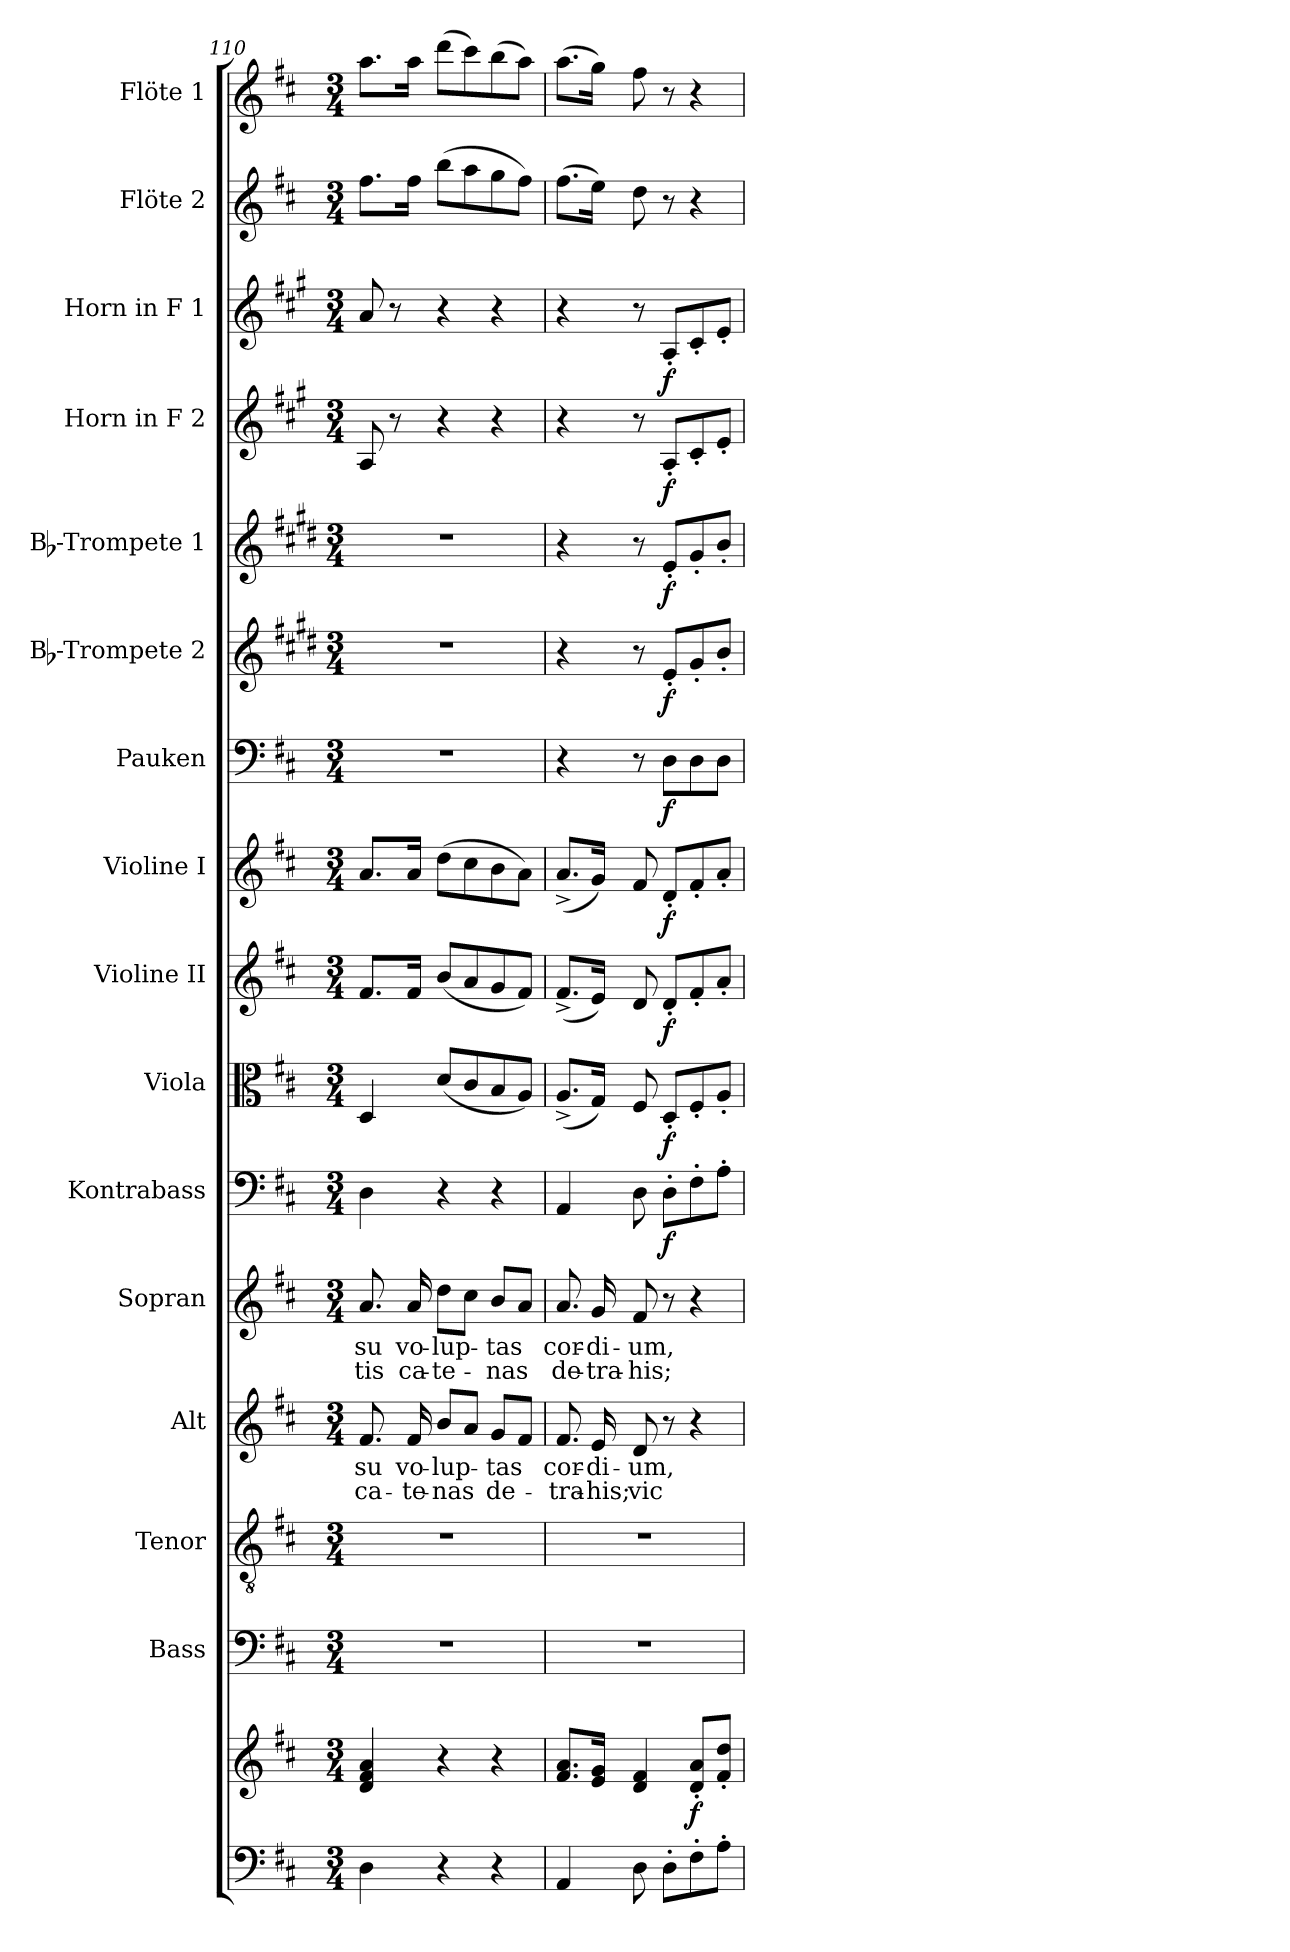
**kern	**kern	**dynam	**kern	**kern	**kern	**text	**text	**kern	**text	**text	**kern	**dynam	**kern	**dynam	**kern	**dynam	**kern	**dynam	**kern	**dynam	**kern	**dynam	**kern	**dynam	**kern	**dynam	**kern	**dynam	**kern	**kern
*part16	*part16	*part16	*part15	*part14	*part13	*part13	*part13	*part12	*part12	*part12	*part11	*part11	*part10	*part10	*part9	*part9	*part8	*part8	*part7	*part7	*part6	*part6	*part5	*part5	*part4	*part4	*part3	*part3	*part2	*part1
*staff17	*staff16	*staff16/17	*staff15	*staff14	*staff13	*staff13	*staff13	*staff12	*staff12	*staff12	*staff11	*staff11	*staff10	*staff10	*staff9	*staff9	*staff8	*staff8	*staff7	*staff7	*staff6	*staff6	*staff5	*staff5	*staff4	*staff4	*staff3	*staff3	*staff2	*staff1
*	*	*	*I"Bass	*I"Tenor	*I"Alt	*	*	*I"Sopran	*	*	*I"Kontrabass	*	*I"Viola	*	*I"Violine II	*	*I"Violine I	*	*I"Pauken	*	*I"Bb-Trompete 2	*	*I"Bb-Trompete 1	*	*I"Horn in F 2	*	*I"Horn in F 1	*	*I"Flöte 2	*I"Flöte 1
*	*	*	*I'B.	*I'T.	*I'A.	*	*	*I'S.	*	*	*I'Kb.	*	*I'Vla.	*	*I'Vl. II	*	*I'Vl. I	*	*I'Pk.	*	*I'Bb Trp. 2	*	*I'Bb Trp. 1	*	*	*	*	*	*I'Fl. 2	*I'Fl. 1
*clefF4	*clefG2	*	*clefF4	*clefGv2	*clefG2	*	*	*clefG2	*	*	*clefF4	*	*clefC3	*	*clefG2	*	*clefG2	*	*clefF4	*	*clefG2	*	*clefG2	*	*clefG2	*	*clefG2	*	*clefG2	*clefG2
*	*	*	*	*	*	*	*	*	*	*	*ITrd7c12	*	*	*	*	*	*	*	*	*	*ITrd1c2	*	*ITrd1c2	*	*ITrd4c7	*	*ITrd4c7	*	*	*
*k[f#c#]	*k[f#c#]	*	*k[f#c#]	*k[f#c#]	*k[f#c#]	*	*	*k[f#c#]	*	*	*k[f#c#]	*	*k[f#c#]	*	*k[f#c#]	*	*k[f#c#]	*	*k[f#c#]	*	*k[f#c#]	*	*k[f#c#]	*	*k[f#c#]	*	*k[f#c#]	*	*k[f#c#]	*k[f#c#]
*D:	*D:	*	*D:	*D:	*D:	*	*	*D:	*	*	*D:	*	*D:	*	*D:	*	*D:	*	*D:	*	*D:	*	*D:	*	*D:	*	*D:	*	*D:	*D:
*M3/4	*M3/4	*	*M3/4	*M3/4	*M3/4	*	*	*M3/4	*	*	*M3/4	*	*M3/4	*	*M3/4	*	*M3/4	*	*M3/4	*	*M3/4	*	*M3/4	*	*M3/4	*	*M3/4	*	*M3/4	*M3/4
=110	=110	=110	=110	=110	=110	=110	=110	=110	=110	=110	=110	=110	=110	=110	=110	=110	=110	=110	=110	=110	=110	=110	=110	=110	=110	=110	=110	=110	=110	=110
!	!	!	!	!	!	!LO:LY:b	!LO:LY:b	!	!LO:LY:b	!LO:LY:b	!	!	!	!	!	!	!	!	!	!	!	!	!	!	!	!	!	!	!	!
4D\	4d/ 4f#/ 4a/	.	2.r	2.r	8.f#/	-su	ca-	8.a/	-su	-tis	4DD\	.	4D/	.	8.f#/L	.	8.a/L	.	2.r	.	2.r	.	2.r	.	8D/	.	8d/	.	8.ff#\L	8.aa\L
.	.	.	.	.	.	.	.	.	.	.	.	.	.	.	.	.	.	.	.	.	.	.	.	.	8r	.	8r	.	.	.
!	!	!	!	!	!	!LO:LY:b	!LO:LY:b	!	!LO:LY:b	!LO:LY:b	!	!	!	!	!	!	!	!	!	!	!	!	!	!	!	!	!	!	!	!
.	.	.	.	.	16f#/	vo-	-te-	16a/	vo-	ca-	.	.	.	.	16f#/Jk	.	16a/Jk	.	.	.	.	.	.	.	.	.	.	.	16ff#\Jk	16aa\Jk
!	!	!	!	!	!	!LO:LY:b	!LO:LY:b	!	!LO:LY:b	!LO:LY:b	!	!	!	!	!	!	!	!	!	!	!	!	!	!	!	!	!	!	!	!
4r	4r	.	.	.	8b/L	-lup-	-nas	8dd\L	-lup-	-te-	4r	.	(<8d/L	.	(<8b/L	.	(>8dd\L	.	.	.	.	.	.	.	4r	.	4r	.	(>8bb\L	(>8ddd\L
.	.	.	.	.	8a/J	.	.	8cc#\J	.	.	.	.	8c#/	.	8a/	.	8cc#\	.	.	.	.	.	.	.	.	.	.	.	8aa\	8ccc#\)
!	!	!	!	!	!	!LO:LY:b	!LO:LY:b	!	!LO:LY:b	!LO:LY:b	!	!	!	!	!	!	!	!	!	!	!	!	!	!	!	!	!	!	!	!
4r	4r	.	.	.	8g/L	-tas	de-	8b/L	-tas	-nas	4r	.	8B/	.	8g/	.	8b\	.	.	.	.	.	.	.	4r	.	4r	.	8gg\	(>8bb\
.	.	.	.	.	8f#/J	.	.	8a/J	.	.	.	.	8A/J)	.	8f#/J)	.	8a\J)	.	.	.	.	.	.	.	.	.	.	.	8ff#\J)	8aa\J)
=111	=111	=111	=111	=111	=111	=111	=111	=111	=111	=111	=111	=111	=111	=111	=111	=111	=111	=111	=111	=111	=111	=111	=111	=111	=111	=111	=111	=111	=111	=111
!	!	!	!	!	!	!LO:LY:b	!LO:LY:b	!	!LO:LY:b	!LO:LY:b	!	!	!	!	!	!	!	!	!	!	!	!	!	!	!	!	!	!	!	!
4AA/	8.f#/ 8.a/L	.	2.r	2.r	8.f#/	cor-	-tra-	8.a/	cor-	de-	4AAA/	.	(<8.A^</L	.	(<8.f#^</L	.	(<8.a^</L	.	4r	.	4r	.	4r	.	4r	.	4r	.	(>8.ff#\L	(>8.aa\L
!	!	!	!	!	!	!LO:LY:b	!LO:LY:b	!	!LO:LY:b	!LO:LY:b	!	!	!	!	!	!	!	!	!	!	!	!	!	!	!	!	!	!	!	!
.	16e/ 16g/Jk	.	.	.	16e/	-di-	-his;	16g/	-di-	-tra-	.	.	16G/Jk)	.	16e/Jk)	.	16g/Jk)	.	.	.	.	.	.	.	.	.	.	.	16ee\Jk)	16gg\Jk)
!	!	!	!	!	!	!LO:LY:b	!LO:LY:b	!	!LO:LY:b	!LO:LY:b	!	!	!	!	!	!	!	!	!	!	!	!	!	!	!	!	!	!	!	!
8D\	4d/ 4f#/	.	.	.	8d/	-um,	vic-	8f#/	-um,	-his;	8DD\	.	8F#/	.	8d/	.	8f#/	.	8r	.	8r	.	8r	.	8r	.	8r	.	8dd\	8ff#\
!	!	!	!	!	!	!	!	!	!	!	!	!LO:DY:b	!	!LO:DY:b	!	!LO:DY:b	!	!LO:DY:b	!	!LO:DY:b	!	!LO:DY:b	!	!LO:DY:b	!	!LO:DY:b	!	!LO:DY:b	!	!
8D'>\L	.	.	.	.	8r	.	.	8r	.	.	8DD'>\L	f	8D'</L	f	8d'</L	f	8d'</L	f	8D\L	f	8d'</L	f	8d'</L	f	8D'</L	f	8D'</L	f	8r	8r
!	!	!LO:DY:b	!	!	!	!	!	!	!	!	!	!	!	!	!	!	!	!	!	!	!	!	!	!	!	!	!	!	!	!
8F#'>\	8d/'< 8a/'<L	f	.	.	4r	.	.	4r	.	.	8FF#'>\	.	8F#'</	.	8f#'</	.	8f#'</	.	8D\	.	8f#'</	.	8f#'</	.	8F#'</	.	8F#'</	.	4r	4r
8A'>\J	8f#/'< 8dd/'<J	.	.	.	.	.	.	.	.	.	8AA'>\J	.	8A'</J	.	8a'</J	.	8a'</J	.	8D\J	.	8a'</J	.	8a'</J	.	8A'</J	.	8A'</J	.	.	.
=	=	=	=	=	=	=	=	=	=	=	=	=	=	=	=	=	=	=	=	=	=	=	=	=	=	=	=	=	=	=
*-	*-	*-	*-	*-	*-	*-	*-	*-	*-	*-	*-	*-	*-	*-	*-	*-	*-	*-	*-	*-	*-	*-	*-	*-	*-	*-	*-	*-	*-	*-
